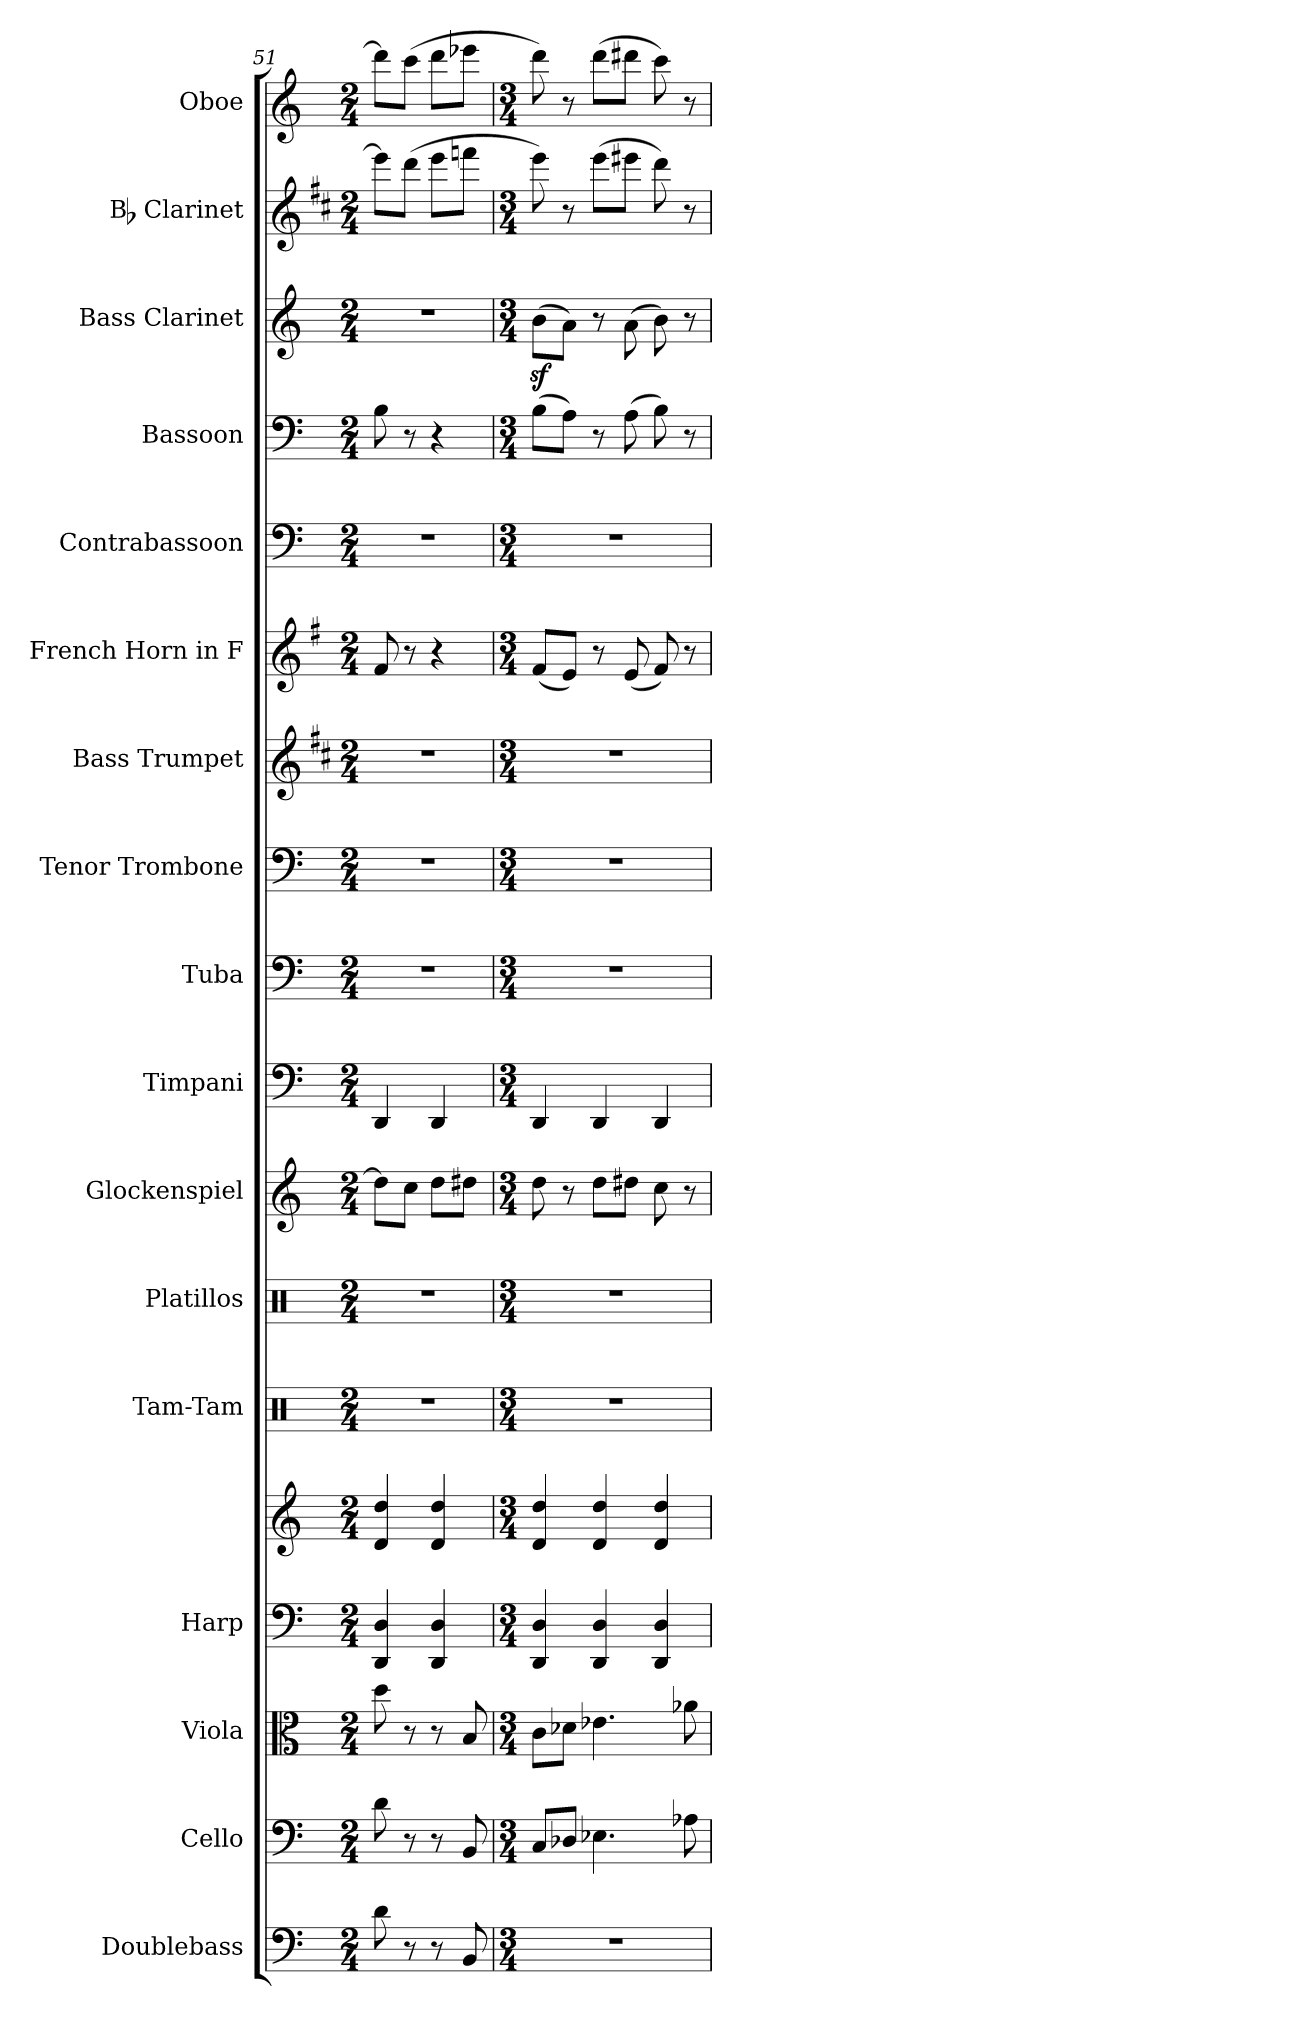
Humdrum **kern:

**kern	**kern	**kern	**kern	**kern	**kern	**kern	**kern	**kern	**kern	**kern	**kern	**kern	**kern	**kern	**kern	**kern	**kern
*part17	*part16	*part15	*part14	*part14	*part13	*part12	*part11	*part10	*part9	*part8	*part7	*part6	*part5	*part4	*part3	*part2	*part1
*staff18	*staff17	*staff16	*staff15	*staff14	*staff13	*staff12	*staff11	*staff10	*staff9	*staff8	*staff7	*staff6	*staff5	*staff4	*staff3	*staff2	*staff1
*I"Doublebass	*I"Cello	*I"Viola	*I"Harp	*	*I"Tam-Tam	*I"Platillos	*I"Glockenspiel	*I"Timpani	*I"Tuba	*I"Tenor Trombone	*I"Bass Trumpet	*I"French Horn in F	*I"Contrabassoon	*I"Bassoon	*I"Bass Clarinet	*I"Bb Clarinet	*I"Oboe
*	*	*I'Vla.	*	*	*	*I'Plat.	*I'Glk.	*	*I'Tba.	*	*	*	*	*	*	*	*I'Ob.
!!LO:PB:g=z
*clefF4	*clefF4	*clefC3	*clefF4	*clefG2	*clefX	*clefX	*clefG2	*clefF4	*clefF4	*clefF4	*clefG2	*clefG2	*clefF4	*clefF4	*clefG2	*clefG2	*clefG2
*ITrd7c12	*	*	*	*	*	*	*ITrd-14c-24	*	*	*	*ITrd1c2	*ITrd4c7	*ITrd7c12	*	*ITrd8c14	*ITrd1c2	*
*k[]	*k[]	*k[]	*k[]	*k[]	*k[]	*k[]	*k[]	*k[]	*k[]	*k[]	*k[]	*k[]	*k[]	*k[]	*k[]	*k[]	*k[]
*M2/4	*M2/4	*M2/4	*M2/4	*M2/4	*M2/4	*M2/4	*M2/4	*M2/4	*M2/4	*M2/4	*M2/4	*M2/4	*M2/4	*M2/4	*M2/4	*M2/4	*M2/4
=51	=51	=51	=51	=51	=51	=51	=51	=51	=51	=51	=51	=51	=51	=51	=51	=51	=51
8D\	8d\	8dd\	4DD/ 4D/	4d/ 4dd/	2r	2r	8dddd\L]	4DD/	2r	2r	2r	8B/	2r	8B\	2r	8ddd\L]	8ddd\L]
8r	8r	8r	.	.	.	.	8cccc\J	.	.	.	.	8r	.	8r	.	(8ccc\J	(8ccc\J
8r	8r	8r	4DD/ 4D/	4d/ 4dd/	.	.	8dddd\L	4DD/	.	.	.	4r	.	4r	.	8ddd\L	8ddd\L
8BBB/	8BB/	8B/	.	.	.	.	8dddd#X\J	.	.	.	.	.	.	.	.	8eee-X\J	8eee-X\J
=52	=52	=52	=52	=52	=52	=52	=52	=52	=52	=52	=52	=52	=52	=52	=52	=52	=52
*M3/4	*M3/4	*M3/4	*M3/4	*M3/4	*M3/4	*M3/4	*M3/4	*M3/4	*M3/4	*M3/4	*M3/4	*M3/4	*M3/4	*M3/4	*M3/4	*M3/4	*M3/4
2.r	8C/L	8c\L	4DD/ 4D/	4d/ 4dd/	2.r	2.r	8dddd\	4DD/	2.r	2.r	2.r	(8B/L	2.r	(8B\L	(8Bz<\L	8ddd\)	8ddd\)
.	8D-X/J	8d-X\J	.	.	.	.	8r	.	.	.	.	8A/J)	.	8A\J)	8A\J)	8r	8r
.	4.E-X\	4.e-X\	4DD/ 4D/	4d/ 4dd/	.	.	8dddd\L	4DD/	.	.	.	8r	.	8r	8r	(8ddd\L	(8ddd\L
.	.	.	.	.	.	.	8dddd#X\J	.	.	.	.	(8A/	.	(8A\	(8A\	8ddd#X\J	8ddd#X\J
.	.	.	4DD/ 4D/	4d/ 4dd/	.	.	8cccc\	4DD/	.	.	.	8B/)	.	8B\)	8B\)	8ccc\)	8ccc\)
.	8A-X\	8a-X\	.	.	.	.	8r	.	.	.	.	8r	.	8r	8r	8r	8r
=	=	=	=	=	=	=	=	=	=	=	=	=	=	=	=	=	=
*-	*-	*-	*-	*-	*-	*-	*-	*-	*-	*-	*-	*-	*-	*-	*-	*-	*-
